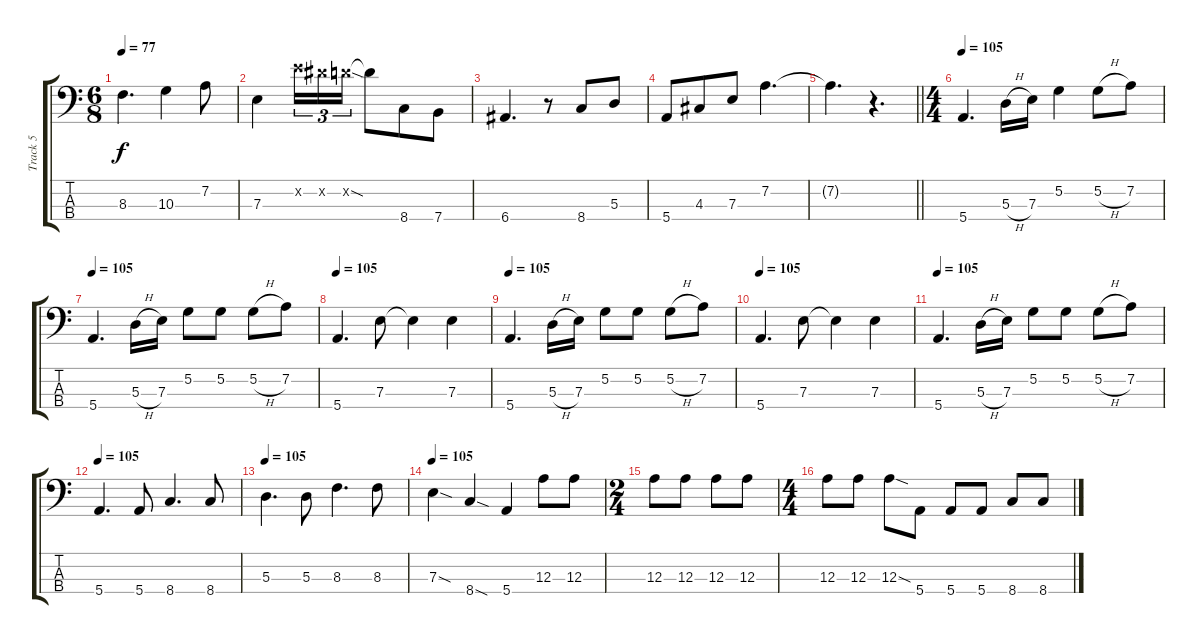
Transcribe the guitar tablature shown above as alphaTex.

\track ("Track 5" "Track 5") {instrument electricbassfinger}
\staff {score tabs}
\tuning (G2 D2 A1 E1) {hide}
\ts (6 8)
\tempo 77
\clef f4
\ks c
8.3.4{d dy f} 10.3.4 7.2.8 |
7.3.4 14.2{x}.16{tu (3 2)} 13.2{x}.16{tu (3 2)} 12.2{sod x}.16{tu (3 2)} 12.2{t}.8 8.4.8 7.4.8 |
6.4.4{d} r.8 8.4.8 5.3.8 |
5.4.8 4.3.8 7.3.8 7.2.4{d} |
\barLineRight lightlight
7.2{t}.4{d} r.4{d} |
\ts (4 4)
\tempo 105
5.4.4{d} 5.3{h}.16 7.3.16 5.2.4 5.2{h}.8 7.2.8 |
\tempo 105
5.4.4{d} 5.3{h}.16 7.3.16 5.2.8 5.2.8 5.2{h}.8 7.2.8 |
\tempo 105
5.4.4{d} 7.3.8 7.3{t}.4 7.3.4 |
\tempo 105
5.4.4{d} 5.3{h}.16 7.3.16 5.2.8 5.2.8 5.2{h}.8 7.2.8 |
\tempo 105
5.4.4{d} 7.3.8 7.3{t}.4 7.3.4 |
\tempo 105
5.4.4{d} 5.3{h}.16 7.3.16 5.2.8 5.2.8 5.2{h}.8 7.2.8 |
\tempo 105
5.4.4{d} 5.4.8 8.4.4{d} 8.4.8 |
\tempo 105
5.3.4{d} 5.3.8 8.3.4{d} 8.3.8 |
\tempo 105
7.3{sod}.4 8.4{sod}.4 5.4.4 12.3.8 12.3.8 |
\ts (2 4)
12.3.8 12.3.8 12.3.8 12.3.8 |
\ts (4 4)
12.3.8 12.3.8 12.3{sod}.8 5.4.8 5.4.8 5.4.8 8.4.8 8.4.8
